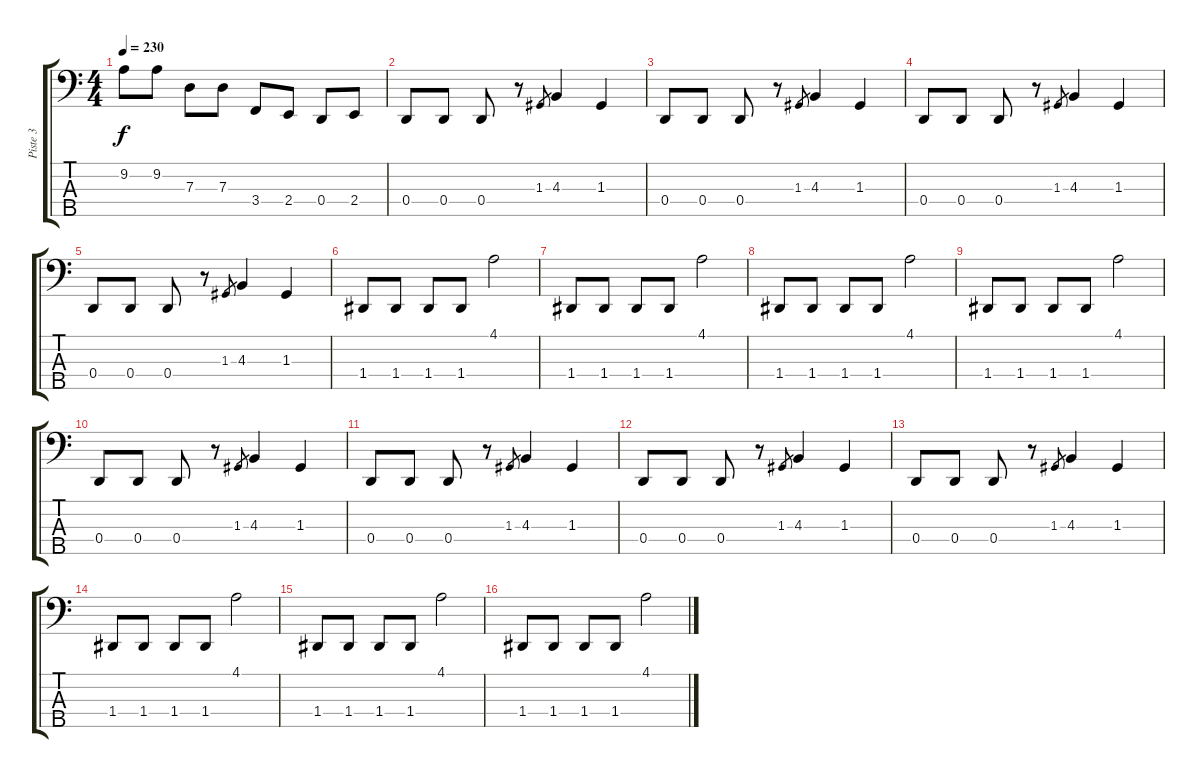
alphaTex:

\track ("Piste 3" "Piste 3") {instrument electricbassfinger}
\staff {score tabs}
\tuning (F2 C2 G1 D1 A0) {hide}
\ts (4 4)
\tempo 230
\clef f4
\ks c
9.2.8{dy f} 9.2.8 7.3.8 7.3.8 3.4.8 2.4.8 0.4.8 2.4.8 |
0.4.8 0.4.8 0.4.8 r.8 1.3.8{gr} 4.3.4 1.3.4 |
0.4.8 0.4.8 0.4.8 r.8 1.3.8{gr} 4.3.4 1.3.4 |
0.4.8 0.4.8 0.4.8 r.8 1.3.8{gr} 4.3.4 1.3.4 |
0.4.8 0.4.8 0.4.8 r.8 1.3.8{gr} 4.3.4 1.3.4 |
1.4.8{instrument electricbassfinger} 1.4.8 1.4.8 1.4.8 4.1.2{instrument slapbass2} |
1.4.8{instrument electricbassfinger} 1.4.8 1.4.8 1.4.8 4.1.2{instrument slapbass2} |
1.4.8{instrument electricbassfinger} 1.4.8 1.4.8 1.4.8 4.1.2{instrument slapbass2} |
1.4.8{instrument electricbassfinger} 1.4.8 1.4.8 1.4.8 4.1.2{instrument slapbass2} |
0.4.8 0.4.8 0.4.8 r.8 1.3.8{gr} 4.3.4 1.3.4 |
0.4.8 0.4.8 0.4.8 r.8 1.3.8{gr} 4.3.4 1.3.4 |
0.4.8 0.4.8 0.4.8 r.8 1.3.8{gr} 4.3.4 1.3.4 |
0.4.8 0.4.8 0.4.8 r.8 1.3.8{gr} 4.3.4 1.3.4 |
1.4.8{instrument electricbassfinger} 1.4.8 1.4.8 1.4.8 4.1.2{instrument slapbass2} |
1.4.8{instrument electricbassfinger} 1.4.8 1.4.8 1.4.8 4.1.2{instrument slapbass2} |
1.4.8{instrument electricbassfinger} 1.4.8 1.4.8 1.4.8 4.1.2{instrument slapbass2}
